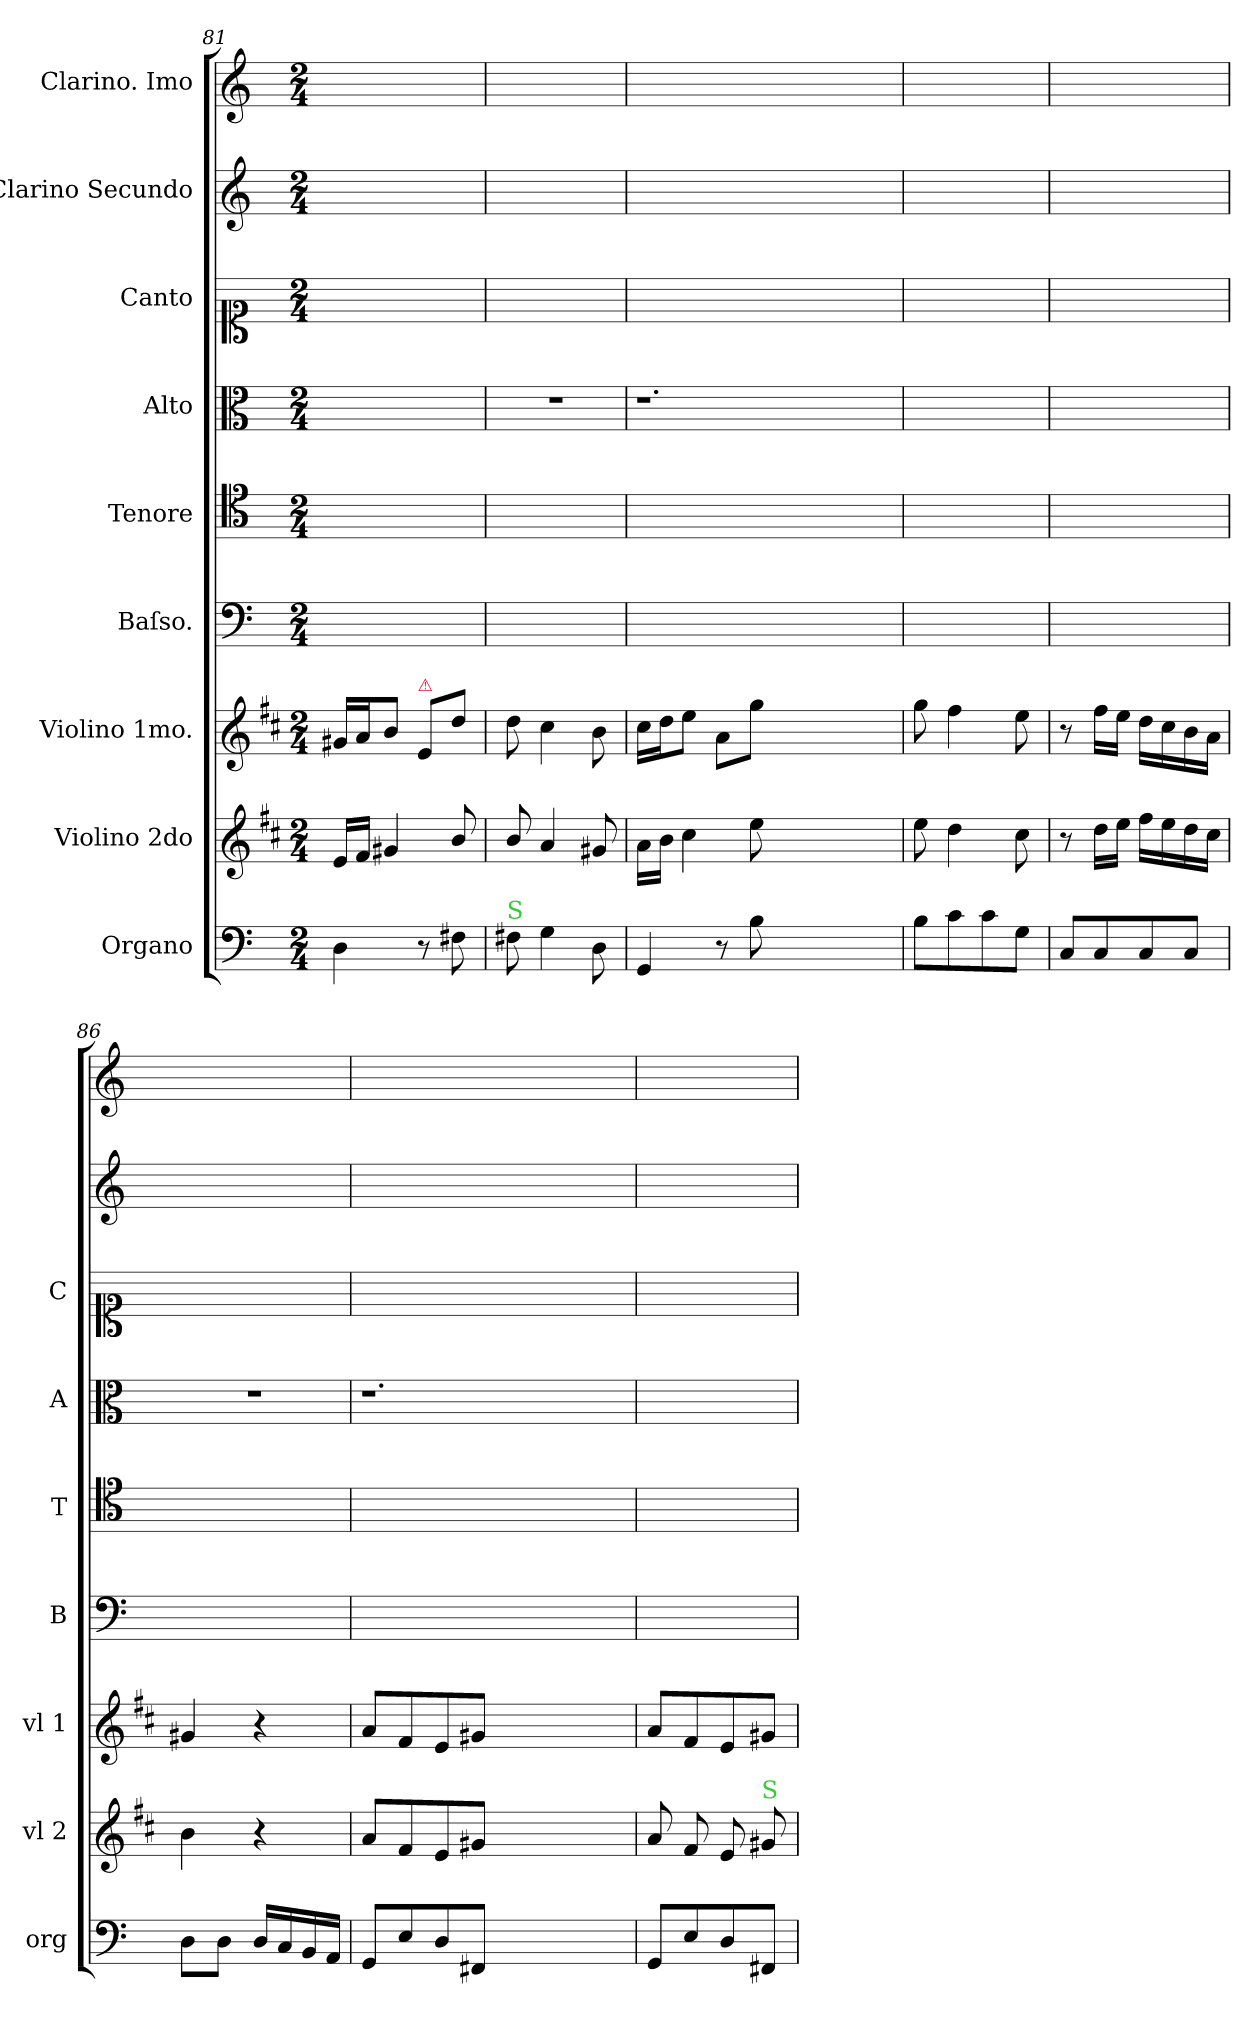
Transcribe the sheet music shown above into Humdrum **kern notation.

**kern	**kern	**kern	**kern	**kern	**kern	**kern	**kern	**kern
*part9	*part8	*part7	*part6	*part5	*part4	*part3	*part2	*part1
*staff9	*staff8	*staff7	*staff6	*staff5	*staff4	*staff3	*staff2	*staff1
*I"Organo	*I"Violino 2do	*I"Violino 1mo.	*I"Baſso.	*I"Tenore	*I"Alto	*I"Canto	*I"Clarino Secundo	*I"Clarino. Imo
*I'org	*I'vl 2	*I'vl 1	*I'B	*I'T	*I'A	*I'C	*	*
*clefF4	*clefG2	*clefG2	*clefF4	*clefC4	*clefC3	*clefC1	*clefG2	*clefG2
*	*ITrd1c2	*ITrd1c2	*	*	*	*	*	*
*k[]	*k[]	*k[]	*k[]	*k[]	*k[]	*k[]	*k[]	*k[]
*C:	*C:	*C:	*C:	*C:	*C:	*C:	*C:	*C:
*M2/4	*M2/4	*M2/4	*M2/4	*M2/4	*M2/4	*M2/4	*M2/4	*M2/4
=81	=81	=81	=81	=81	=81	=81	=81	=81
4D\	16d/LL	16f#X/LL	2ryy	2ryy	2ryy	2ryy	2ryy	2ryy
.	16e/JJ	16g/J	.	.	.	.	.	.
.	4f#X/	8a/J	.	.	.	.	.	.
!	!	!LO:TX:a:color=crimson:t=⚠	!	!	!	!	!	!
8r	.	8d/L	.	.	.	.	.	.
8F#X\	8a/	8cc\J	.	.	.	.	.	.
=82	=82	=82	=82	=82	=82	=82	=82	=82
!LO:TX:a:color=limegreen:t=S	!	!	!	!	!	!	!	!
8F#X	8a/	8cc\	2ryy	2ryy	2r	2ryy	2ryy	2ryy
4G\	4g/	4b\	.	.	.	.	.	.
8D\	8f#X/	8a\	.	.	.	.	.	.
=83	=83	=83	=83	=83	=83	=83	=83	=83
4GG/	16g\LL	16b\LL	2ryy	2ryy	1.r	2ryy	2ryy	2ryy
.	16a\JJ	16cc\J	.	.	.	.	.	.
.	4b\	8dd\J	.	.	.	.	.	.
8r	.	8g\L	.	.	.	.	.	.
8B\	8dd\	8ff\J	.	.	.	.	.	.
1ryy	1ryy	1ryy	1ryy	1ryy	.	1ryy	1ryy	1ryy
=84	=84	=84	=84	=84	=84	=84	=84	=84
8B\L	8dd\	8ff\	2ryy	2ryy	2ryy	2ryy	2ryy	2ryy
8c\	4cc\	4ee\	.	.	.	.	.	.
8c\	.	.	.	.	.	.	.	.
8G\J	8b\	8dd\	.	.	.	.	.	.
=85	=85	=85	=85	=85	=85	=85	=85	=85
8C/L	8r	8r	2ryy	2ryy	2ryy	2ryy	2ryy	2ryy
8C/	16cc\LL	16ee\LL	.	.	.	.	.	.
.	16dd\JJ	16dd\JJ	.	.	.	.	.	.
8C/	16ee\LL	16cc\LL	.	.	.	.	.	.
.	16dd\	16b\	.	.	.	.	.	.
8C/J	16cc\	16a\	.	.	.	.	.	.
.	16b\JJ	16g\JJ	.	.	.	.	.	.
=86	=86	=86	=86	=86	=86	=86	=86	=86
8D\L	4a\	4f#X/	2ryy	2ryy	2r	2ryy	2ryy	2ryy
8D\J	.	.	.	.	.	.	.	.
16D/LL	4r	4r	.	.	.	.	.	.
16C/	.	.	.	.	.	.	.	.
16BB/	.	.	.	.	.	.	.	.
16AA/JJ	.	.	.	.	.	.	.	.
=87	=87	=87	=87	=87	=87	=87	=87	=87
8GG/L	8g/L	8g/L	2ryy	2ryy	1.r	2ryy	2ryy	2ryy
8E/	8e/	8e/	.	.	.	.	.	.
8D/	8d/	8d/	.	.	.	.	.	.
8FF#X/J	8f#X/J	8f#X/J	.	.	.	.	.	.
1ryy	1ryy	1ryy	1ryy	1ryy	.	1ryy	1ryy	1ryy
=88	=88	=88	=88	=88	=88	=88	=88	=88
8GG/L	8g/	8g/L	2ryy	2ryy	2ryy	2ryy	2ryy	2ryy
8E/	8e/	8e/	.	.	.	.	.	.
8D/	8d/	8d/	.	.	.	.	.	.
!	!LO:TX:a:color=limegreen:t=S	!	!	!	!	!	!	!
8FF#X/J	8f#X	8f#X/J	.	.	.	.	.	.
=	=	=	=	=	=	=	=	=
*-	*-	*-	*-	*-	*-	*-	*-	*-
